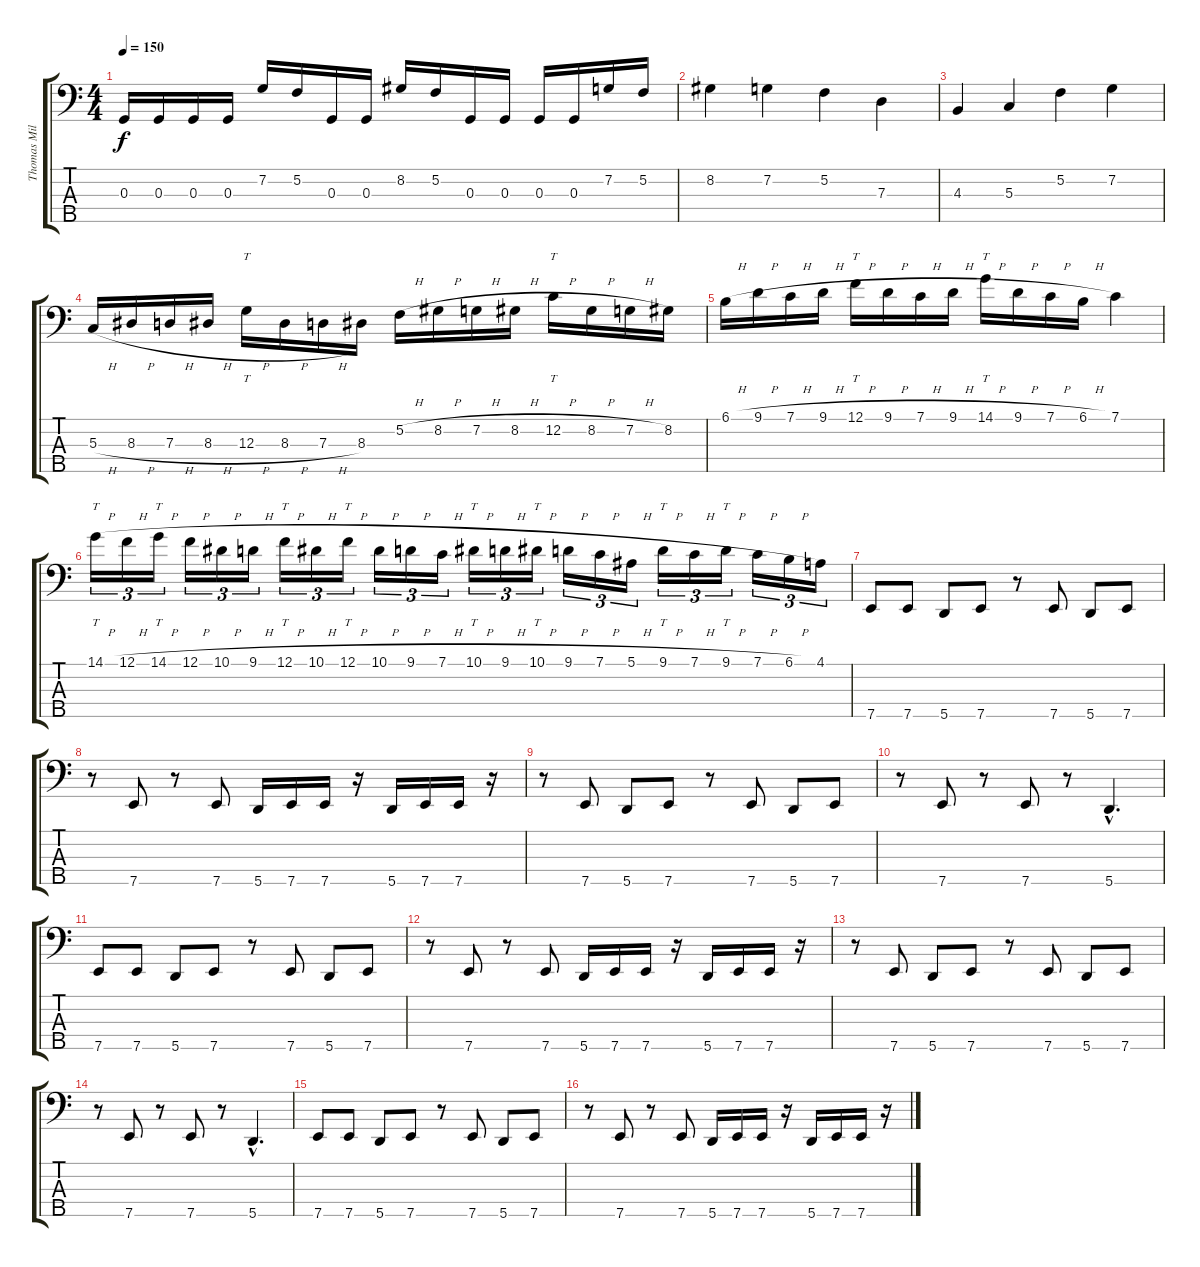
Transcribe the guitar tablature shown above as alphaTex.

\track ("Thomas Miller" "Thomas Mil") {instrument electricbassfinger}
\staff {score tabs}
\tuning (F2 C2 G1 D1 A0) {hide}
\ts (4 4)
\tempo 150
\clef f4
\ks c
0.3.16{dy f volume 16 balance 8} 0.3.16 0.3.16 0.3.16 7.2.16 5.2.16 0.3.16 0.3.16 8.2.16 5.2.16 0.3.16 0.3.16 0.3.16 0.3.16 7.2.16 5.2.16 |
8.2.4 7.2.4 5.2.4 7.3.4 |
4.3.4 5.3.4 5.2.4 7.2.4 |
5.3{h}.16 8.3{h}.16 7.3{h}.16 8.3{h}.16 12.3{h}.16{tt} 8.3{h}.16 7.3{h}.16 8.3.16 5.2{h}.16 8.2{h}.16 7.2{h}.16 8.2{h}.16 12.2{h}.16{tt} 8.2{h}.16 7.2{h}.16 8.2.16 |
6.1{h}.16 9.1{h}.16 7.1{h}.16 9.1{h}.16 12.1{h}.16{tt} 9.1{h}.16 7.1{h}.16 9.1{h}.16 14.1{h}.16{tt} 9.1{h}.16 7.1{h}.16 6.1{h}.16 7.1.4 |
14.1{h}.16{tt tu (3 2)} 12.1{h}.16{tu (3 2)} 14.1{h}.16{tt tu (3 2)} 12.1{h}.16{tu (3 2)} 10.1{h}.16{tu (3 2)} 9.1{h}.16{tu (3 2)} 12.1{h}.16{tt tu (3 2)} 10.1{h}.16{tu (3 2)} 12.1{h}.16{tt tu (3 2)} 10.1{h}.16{tu (3 2)} 9.1{h}.16{tu (3 2)} 7.1{h}.16{tu (3 2)} 10.1{h}.16{tt tu (3 2)} 9.1{h}.16{tu (3 2)} 10.1{h}.16{tt tu (3 2)} 9.1{h}.16{tu (3 2)} 7.1{h}.16{tu (3 2)} 5.1{h}.16{tu (3 2)} 9.1{h}.16{tt tu (3 2)} 7.1{h}.16{tu (3 2)} 9.1{h}.16{tt tu (3 2)} 7.1{h}.16{tu (3 2)} 6.1{h}.16{tu (3 2)} 4.1.16{tu (3 2)} |
7.5.8 7.5.8 5.5.8 7.5.8 r.8 7.5.8 5.5.8 7.5.8 |
r.8 7.5.8 r.8 7.5.8 5.5.16 7.5.16 7.5.16 r.16 5.5.16 7.5.16 7.5.16 r.16 |
r.8 7.5.8 5.5.8 7.5.8 r.8 7.5.8 5.5.8 7.5.8 |
r.8 7.5.8 r.8 7.5.8 r.8 5.5{hac}.4{d} |
7.5.8 7.5.8 5.5.8 7.5.8 r.8 7.5.8 5.5.8 7.5.8 |
r.8 7.5.8 r.8 7.5.8 5.5.16 7.5.16 7.5.16 r.16 5.5.16 7.5.16 7.5.16 r.16 |
r.8 7.5.8 5.5.8 7.5.8 r.8 7.5.8 5.5.8 7.5.8 |
r.8 7.5.8 r.8 7.5.8 r.8 5.5{hac}.4{d} |
7.5.8 7.5.8 5.5.8 7.5.8 r.8 7.5.8 5.5.8 7.5.8 |
r.8 7.5.8 r.8 7.5.8 5.5.16 7.5.16 7.5.16 r.16 5.5.16 7.5.16 7.5.16 r.16
